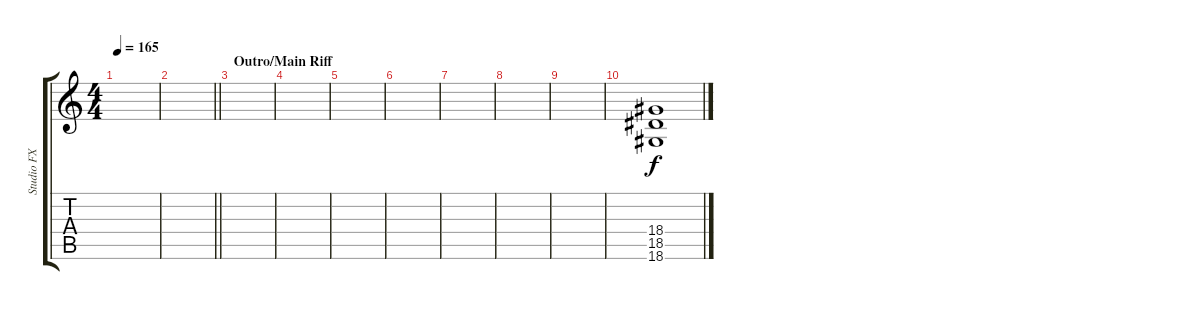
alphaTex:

\track ("Studio FX" "Studio FX") {instrument choiraahs}
\staff {score tabs}
\tuning (E4 B3 G3 D3 A2 D2) {hide}
\ts (4 4)
\tempo 165
\clef g2
\ks c
|
\barLineRight lightlight
|
\section ("" "Outro/Main Riff")
|
|
|
|
|
|
|
(18.4 18.5 18.6).1{volume 16 instrument choiraahs}
